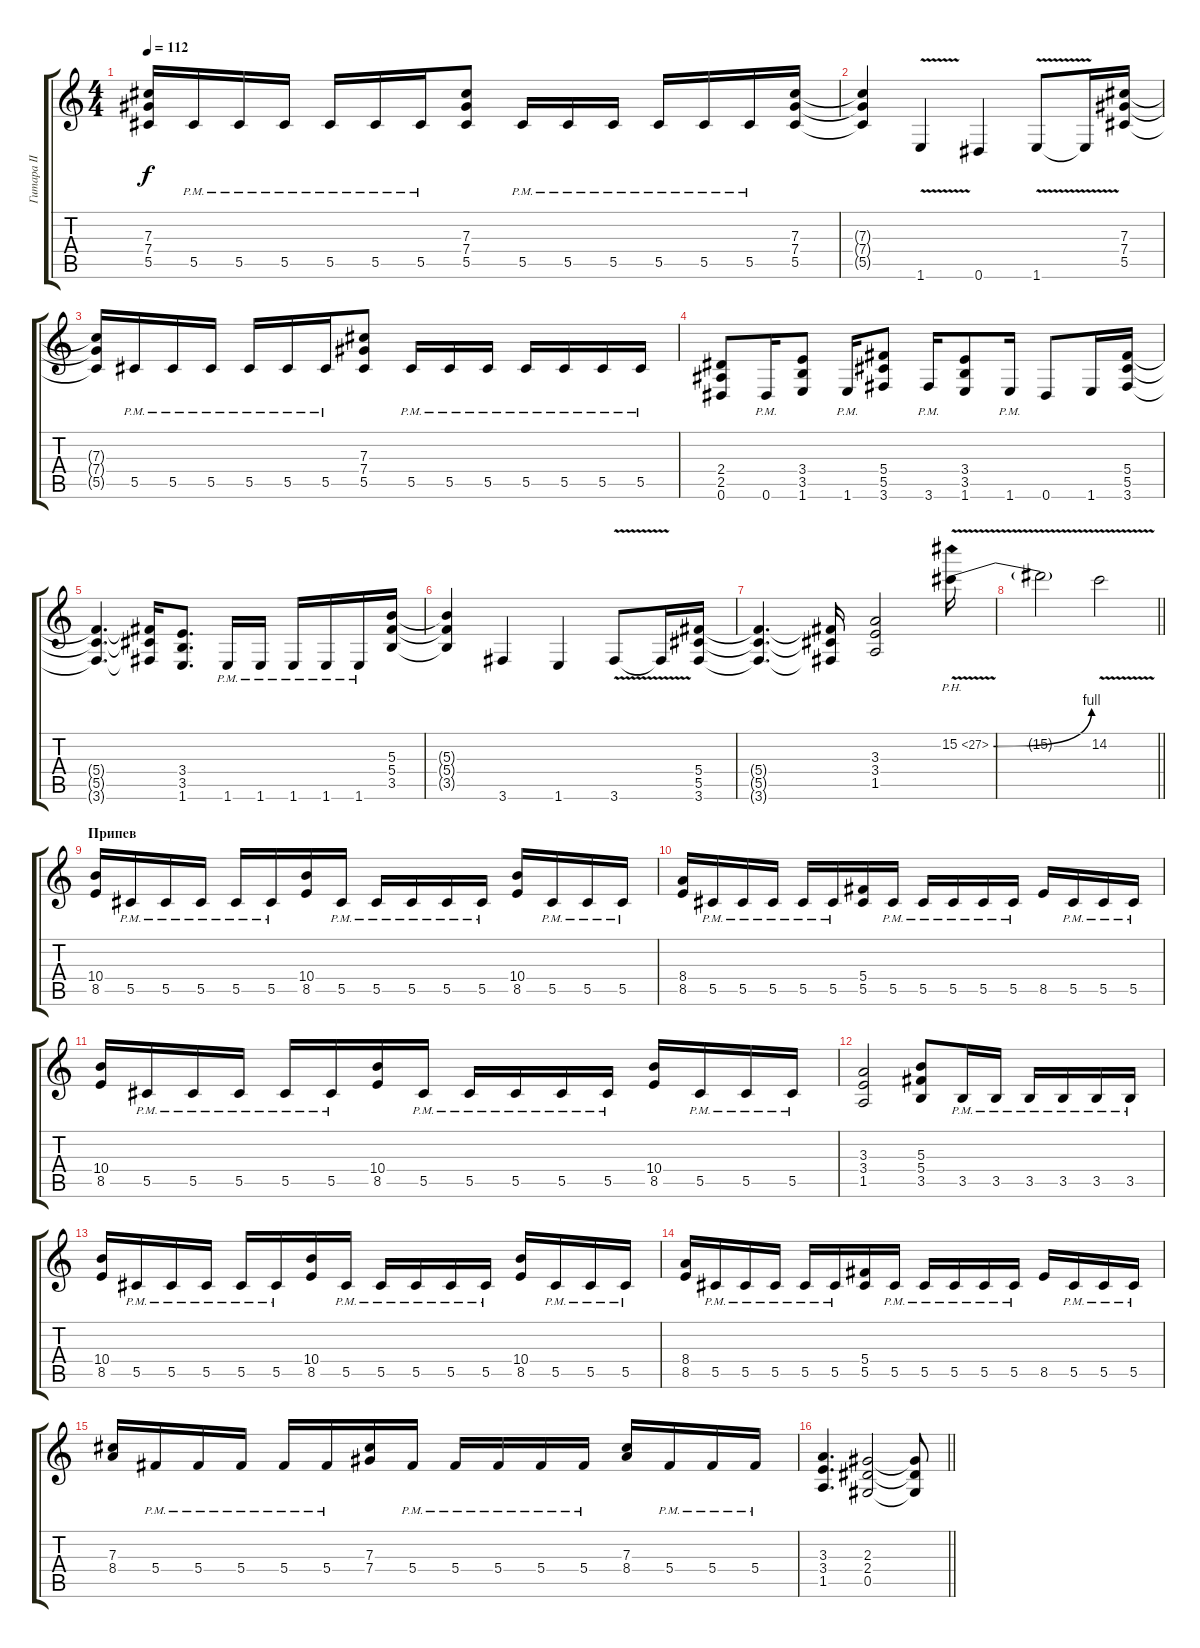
\track ("Гитара II" "Гитара II") {instrument distortionguitar}
\staff {score tabs}
\tuning (Eb4 Bb3 Gb3 Db3 Ab2 Eb2) {hide}
\ts (4 4)
\tempo 112
\clef g2
\ks aminor
(7.3{t} 7.4{t} 5.5{t}).16{dy f} 5.5{pm}.16 5.5{pm}.16 5.5{pm}.16 5.5{pm}.16 5.5{pm}.16 5.5{pm}.16 (7.3 7.4 5.5).8 5.5{pm}.16 5.5{pm}.16 5.5{pm}.16 5.5{pm}.16 5.5{pm}.16 5.5{pm}.16 (7.3 7.4 5.5).16 |
(7.3{t} 7.4{t} 5.5{t}).4 1.6{v}.4{balance 3} 0.6.4 1.6{v}.8 1.6{t}.16 (7.3 7.4 5.5).16{balance 8} |
(7.3{t} 7.4{t} 5.5{t}).16 5.5{pm}.16 5.5{pm}.16 5.5{pm}.16 5.5{pm}.16 5.5{pm}.16 5.5{pm}.16 (7.3 7.4 5.5).8 5.5{pm}.16 5.5{pm}.16 5.5{pm}.16 5.5{pm}.16 5.5{pm}.16 5.5{pm}.16 5.5{pm}.16 |
(2.4 2.5 0.6).8 0.6{pm}.16 (3.4 3.5 1.6).8 1.6{pm}.16 (5.4 5.5 3.6).8 3.6{pm}.16 (3.4 3.5 1.6).8 1.6{pm}.16 0.6.8 1.6.16 (5.4 5.5 3.6).16 |
(5.4{t} 5.5{t} 3.6{t}).4{d} (5.4{t} 5.5{t} 3.6{t}).16 (3.4 3.5 1.6).8{d} 1.6{pm}.16 1.6{pm}.16 1.6{pm}.16 1.6{pm}.16 1.6{pm}.16 (5.3 5.4 3.5).16 |
(5.3{t} 5.4{t} 3.5{t}).4 3.6.4{balance 3} 1.6.4 3.6{v}.8 3.6{t}.16 (5.4 5.5 3.6).16{balance 8} |
(5.4{t} 5.5{t} 3.6{t}).4{d} (5.4{t} 5.5{t} 3.6{t}).16 (3.3 3.4 1.5).2 15.2{be (bend 0 0 60 4) ph 12 v}.16{balance 3} |
\barLineRight lightlight
15.2{t}.2 14.2{v}.2 |
\section ("" "Припев")
(10.4 8.5).16{balance 8} 5.5{pm}.16 5.5{pm}.16 5.5{pm}.16 5.5{pm}.16 5.5{pm}.16 (10.4 8.5).16 5.5{pm}.16 5.5{pm}.16 5.5{pm}.16 5.5{pm}.16 5.5{pm}.16 (10.4 8.5).16 5.5{pm}.16 5.5{pm}.16 5.5{pm}.16 |
(8.4 8.5).16 5.5{pm}.16 5.5{pm}.16 5.5{pm}.16 5.5{pm}.16 5.5{pm}.16 (5.4 5.5).16 5.5{pm}.16 5.5{pm}.16 5.5{pm}.16 5.5{pm}.16 5.5{pm}.16 8.5.16 5.5{pm}.16 5.5{pm}.16 5.5{pm}.16 |
(10.4 8.5).16 5.5{pm}.16 5.5{pm}.16 5.5{pm}.16 5.5{pm}.16 5.5{pm}.16 (10.4 8.5).16 5.5{pm}.16 5.5{pm}.16 5.5{pm}.16 5.5{pm}.16 5.5{pm}.16 (10.4 8.5).16 5.5{pm}.16 5.5{pm}.16 5.5{pm}.16 |
(3.3 3.4 1.5).2 (5.3 5.4 3.5).8 3.5{pm}.16 3.5{pm}.16 3.5{pm}.16 3.5{pm}.16 3.5{pm}.16 3.5{pm}.16 |
(10.4 8.5).16 5.5{pm}.16 5.5{pm}.16 5.5{pm}.16 5.5{pm}.16 5.5{pm}.16 (10.4 8.5).16 5.5{pm}.16 5.5{pm}.16 5.5{pm}.16 5.5{pm}.16 5.5{pm}.16 (10.4 8.5).16 5.5{pm}.16 5.5{pm}.16 5.5{pm}.16 |
(8.4 8.5).16 5.5{pm}.16 5.5{pm}.16 5.5{pm}.16 5.5{pm}.16 5.5{pm}.16 (5.4 5.5).16 5.5{pm}.16 5.5{pm}.16 5.5{pm}.16 5.5{pm}.16 5.5{pm}.16 8.5.16 5.5{pm}.16 5.5{pm}.16 5.5{pm}.16 |
(7.3 8.4).16 5.4{pm}.16 5.4{pm}.16 5.4{pm}.16 5.4{pm}.16 5.4{pm}.16 (7.3 7.4).16 5.4{pm}.16 5.4{pm}.16 5.4{pm}.16 5.4{pm}.16 5.4{pm}.16 (7.3 8.4).16 5.4{pm}.16 5.4{pm}.16 5.4{pm}.16 |
\barLineRight lightlight
(3.3 3.4 1.5).4{d} (2.3 2.4 0.5).2 (2.3{t} 2.4{t} 0.5{t}).8
